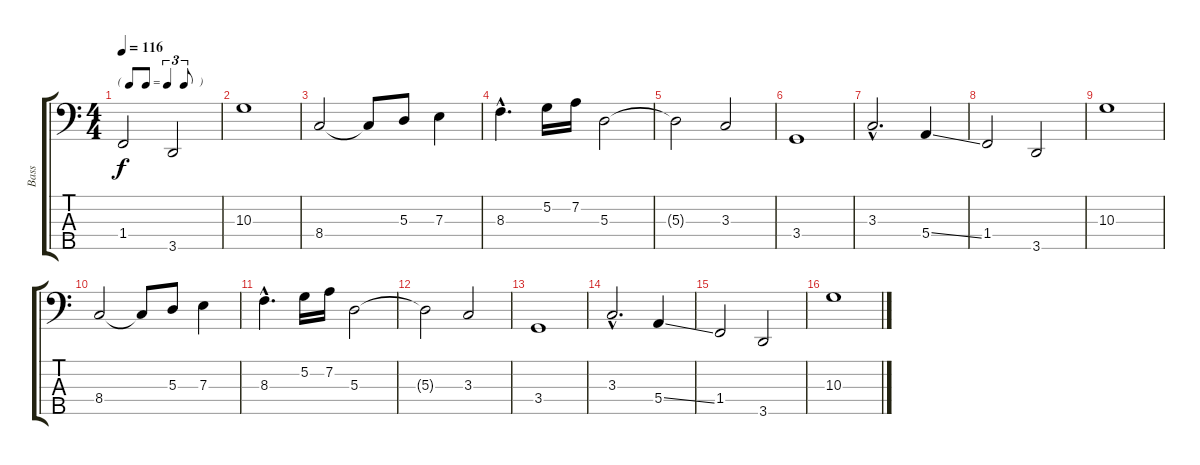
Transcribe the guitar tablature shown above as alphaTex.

\track ("Bass" "Bass") {instrument electricbasspick}
\staff {score tabs}
\tuning (G2 D2 A1 E1 B0) {hide}
\ts (4 4)
\tf triplet8th
\tempo 116
\clef f4
\ks c
1.4.2{dy f} 3.5.2 |
10.3.1 |
8.4.2 8.4{t}.8 5.3.8 7.3.4 |
8.3{hac}.4{d} 5.2.16 7.2.16 5.3.2 |
5.3{t}.2 3.3.2 |
3.4.1 |
3.3{hac}.2{d} 5.4{ss}.4 |
1.4.2 3.5.2 |
10.3.1 |
8.4.2 8.4{t}.8 5.3.8 7.3.4 |
8.3{hac}.4{d} 5.2.16 7.2.16 5.3.2 |
5.3{t}.2 3.3.2 |
3.4.1 |
3.3{hac}.2{d} 5.4{ss}.4 |
1.4.2 3.5.2 |
10.3.1
